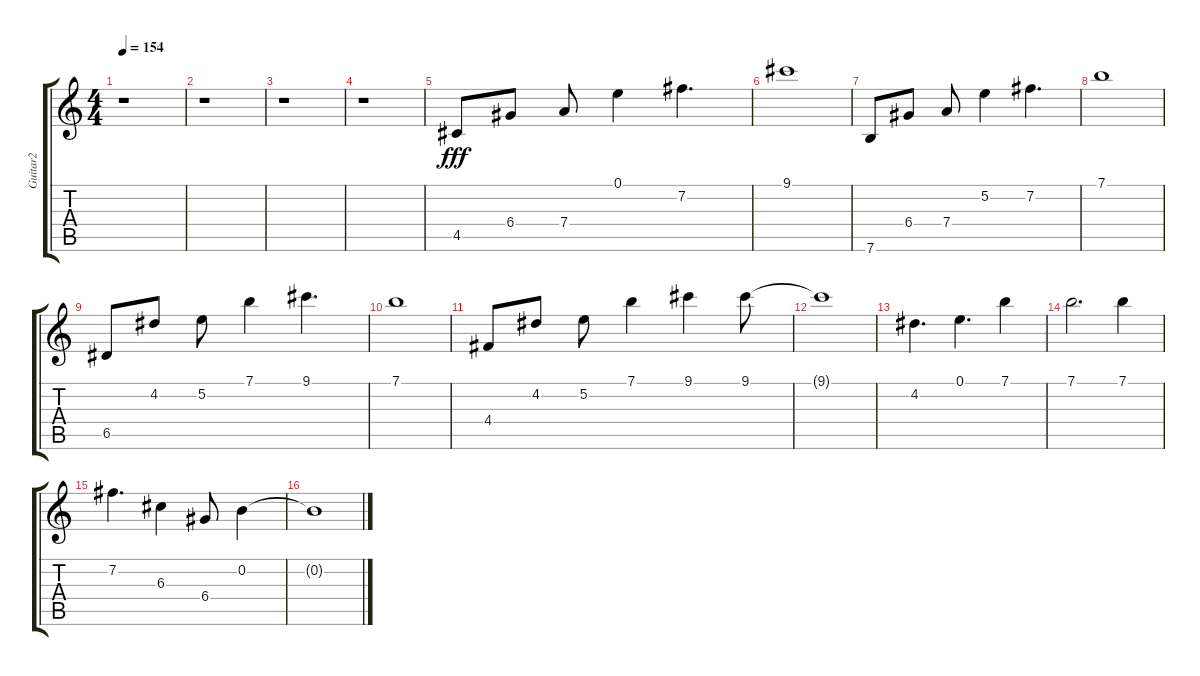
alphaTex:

\track ("Guitar2" "Guitar2") {instrument distortionguitar}
\staff {score tabs}
\tuning (E4 B3 G3 D3 A2 E2) {hide}
\ts (4 4)
\tempo 154
\clef g2
\ks c
r.1{dy fff} |
r.1 |
r.1 |
r.1 |
4.5.8 6.4.8 7.4.8 0.1.4 7.2.4{d} |
9.1.1 |
7.6.8 6.4.8 7.4.8 5.2.4 7.2.4{d} |
7.1.1 |
6.5.8 4.2.8 5.2.8 7.1.4 9.1.4{d} |
7.1.1 |
4.4.8 4.2.8 5.2.8 7.1.4 9.1.4 9.1.8 |
9.1{t}.1 |
4.2.4{d} 0.1.4{d} 7.1.4 |
7.1.2{d} 7.1.4 |
7.2.4{d} 6.3.4 6.4.8 0.2.4 |
0.2{t}.1
